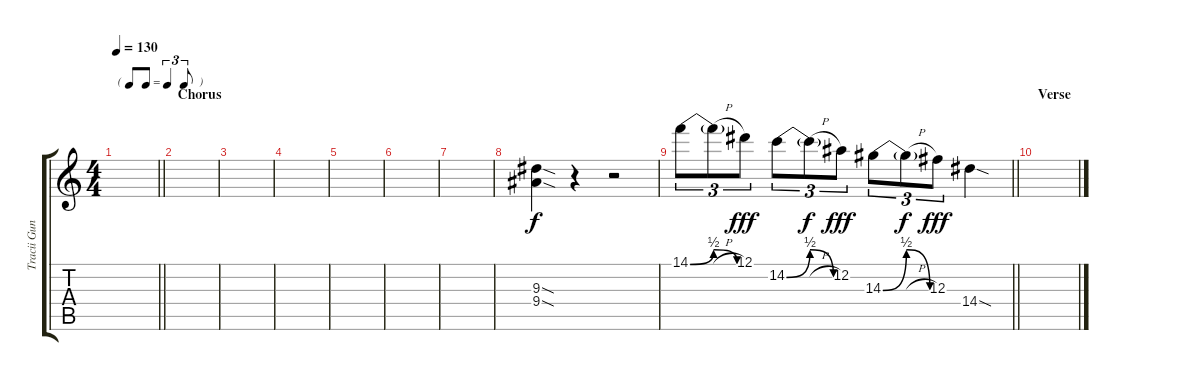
\track ("Tracii Guns - Lead Guitar" "Tracii Gun") {instrument distortionguitar}
\staff {score tabs}
\tuning (Eb4 Bb3 Gb3 Db3 Ab2 Eb2) {hide}
\ts (4 4)
\tf triplet8th
\tempo 130
\clef g2
\barLineRight lightlight
\ks c
|
\section ("" "Chorus")
|
|
|
|
|
|
(9.3{sod} 9.4{sod}).4 r.4 r.2 |
\barLineRight lightlight
14.1{be (bendrelease 0 0 31 2 31 2 60 0)}.8{tu (3 2) instrument distortionguitar} 14.1{h t}.8{tu (3 2) dy f} 12.1.8{tu (3 2) dy fff} 14.2{be (bendrelease 0 0 30 2 30 2 60 0)}.8{tu (3 2)} 14.2{h t}.8{tu (3 2) dy f} 12.2.8{tu (3 2) dy fff} 14.3{be (bendrelease 0 0 30 2 30 2 60 0)}.8{tu (3 2)} 14.3{h t}.8{tu (3 2) dy f} 12.3.8{tu (3 2) dy fff} 14.4{sod}.4 |
\section ("" "Verse")
